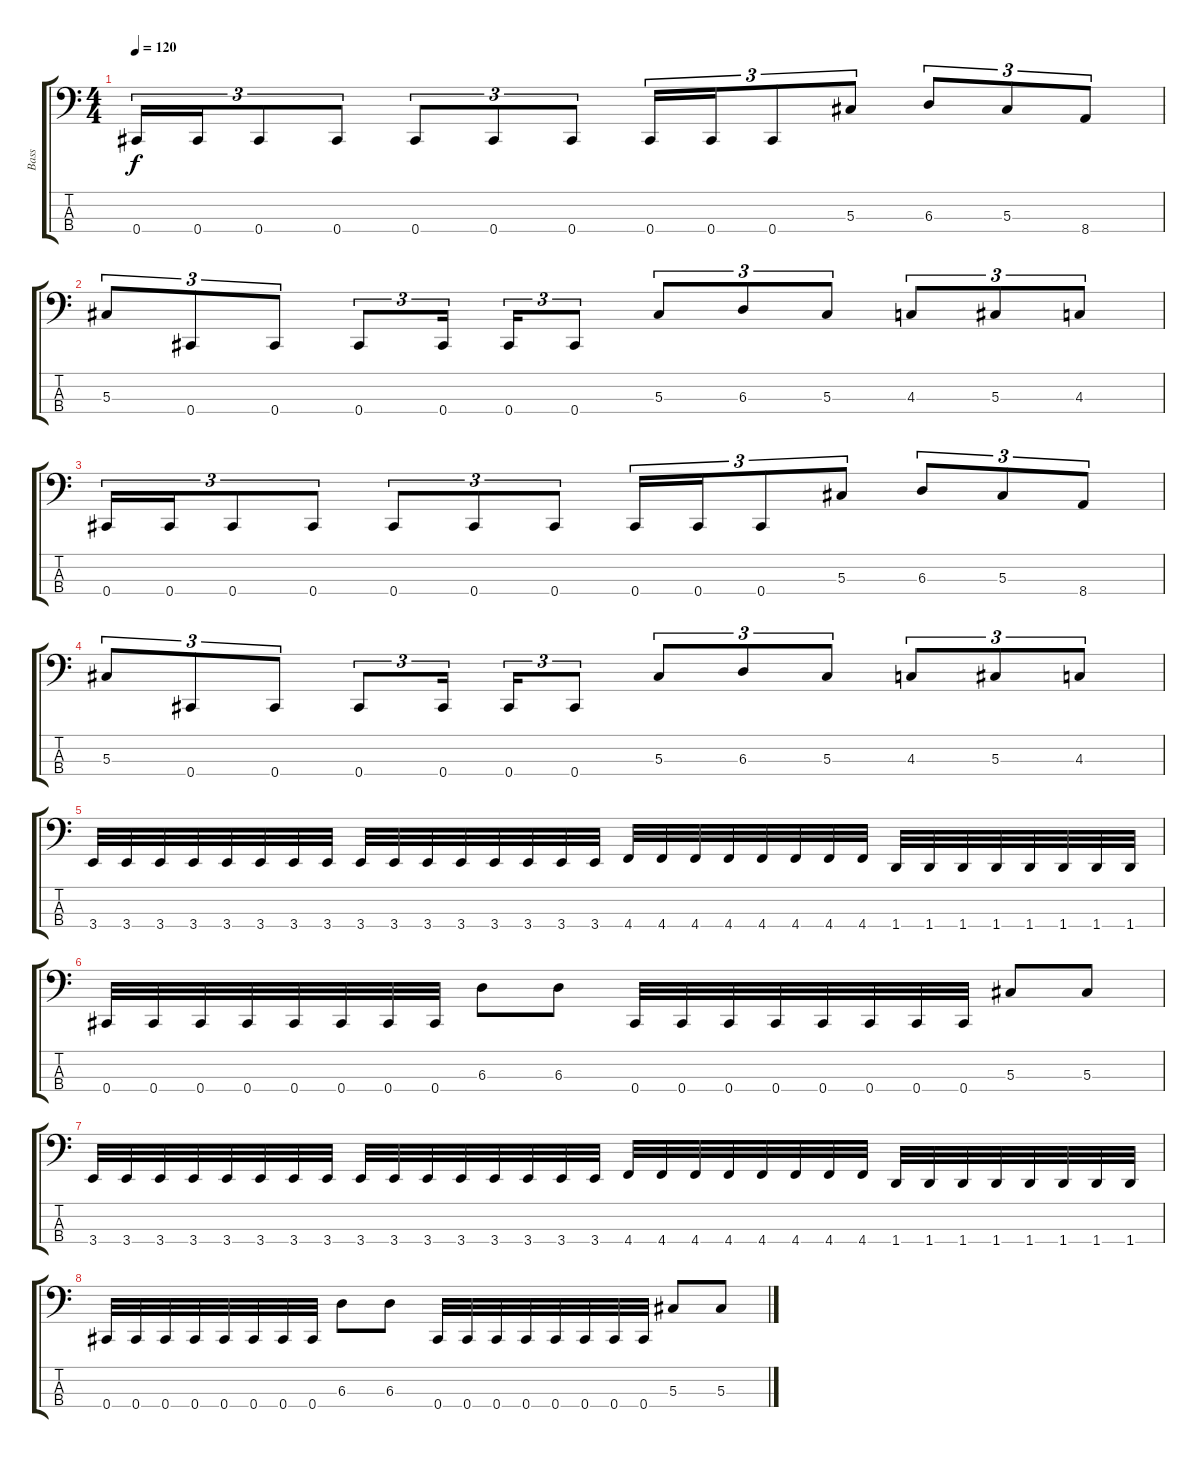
\track ("Bass" "Bass") {instrument electricbasspick}
\staff {score tabs}
\tuning (Gb2 Db2 Ab1 Db1) {hide}
\ts (4 4)
\tempo 120
\clef f4
\ks c
0.4.16{tu (3 2) dy f} 0.4.16{tu (3 2)} 0.4.8{tu (3 2)} 0.4.8{tu (3 2)} 0.4.8{tu (3 2)} 0.4.8{tu (3 2)} 0.4.8{tu (3 2)} 0.4.16{tu (3 2)} 0.4.16{tu (3 2)} 0.4.8{tu (3 2)} 5.3.8{tu (3 2)} 6.3.8{tu (3 2)} 5.3.8{tu (3 2)} 8.4.8{tu (3 2)} |
5.3.8{tu (3 2)} 0.4.8{tu (3 2)} 0.4.8{tu (3 2)} 0.4.8{tu (3 2)} 0.4.16{tu (3 2) beam splitsecondary} 0.4.16{tu (3 2)} 0.4.8{tu (3 2)} 5.3.8{tu (3 2)} 6.3.8{tu (3 2)} 5.3.8{tu (3 2)} 4.3.8{tu (3 2)} 5.3.8{tu (3 2)} 4.3.8{tu (3 2)} |
0.4.16{tu (3 2)} 0.4.16{tu (3 2)} 0.4.8{tu (3 2)} 0.4.8{tu (3 2)} 0.4.8{tu (3 2)} 0.4.8{tu (3 2)} 0.4.8{tu (3 2)} 0.4.16{tu (3 2)} 0.4.16{tu (3 2)} 0.4.8{tu (3 2)} 5.3.8{tu (3 2)} 6.3.8{tu (3 2)} 5.3.8{tu (3 2)} 8.4.8{tu (3 2)} |
5.3.8{tu (3 2)} 0.4.8{tu (3 2)} 0.4.8{tu (3 2)} 0.4.8{tu (3 2)} 0.4.16{tu (3 2) beam splitsecondary} 0.4.16{tu (3 2)} 0.4.8{tu (3 2)} 5.3.8{tu (3 2)} 6.3.8{tu (3 2)} 5.3.8{tu (3 2)} 4.3.8{tu (3 2)} 5.3.8{tu (3 2)} 4.3.8{tu (3 2)} |
3.4.32 3.4.32 3.4.32 3.4.32 3.4.32 3.4.32 3.4.32 3.4.32 3.4.32 3.4.32 3.4.32 3.4.32 3.4.32 3.4.32 3.4.32 3.4.32 4.4.32 4.4.32 4.4.32 4.4.32 4.4.32 4.4.32 4.4.32 4.4.32 1.4.32 1.4.32 1.4.32 1.4.32 1.4.32 1.4.32 1.4.32 1.4.32 |
0.4.32 0.4.32 0.4.32 0.4.32 0.4.32 0.4.32 0.4.32 0.4.32 6.3.8 6.3.8 0.4.32 0.4.32 0.4.32 0.4.32 0.4.32 0.4.32 0.4.32 0.4.32 5.3.8 5.3.8 |
3.4.32 3.4.32 3.4.32 3.4.32 3.4.32 3.4.32 3.4.32 3.4.32 3.4.32 3.4.32 3.4.32 3.4.32 3.4.32 3.4.32 3.4.32 3.4.32 4.4.32 4.4.32 4.4.32 4.4.32 4.4.32 4.4.32 4.4.32 4.4.32 1.4.32 1.4.32 1.4.32 1.4.32 1.4.32 1.4.32 1.4.32 1.4.32 |
0.4.32 0.4.32 0.4.32 0.4.32 0.4.32 0.4.32 0.4.32 0.4.32 6.3.8 6.3.8 0.4.32 0.4.32 0.4.32 0.4.32 0.4.32 0.4.32 0.4.32 0.4.32 5.3.8 5.3.8
